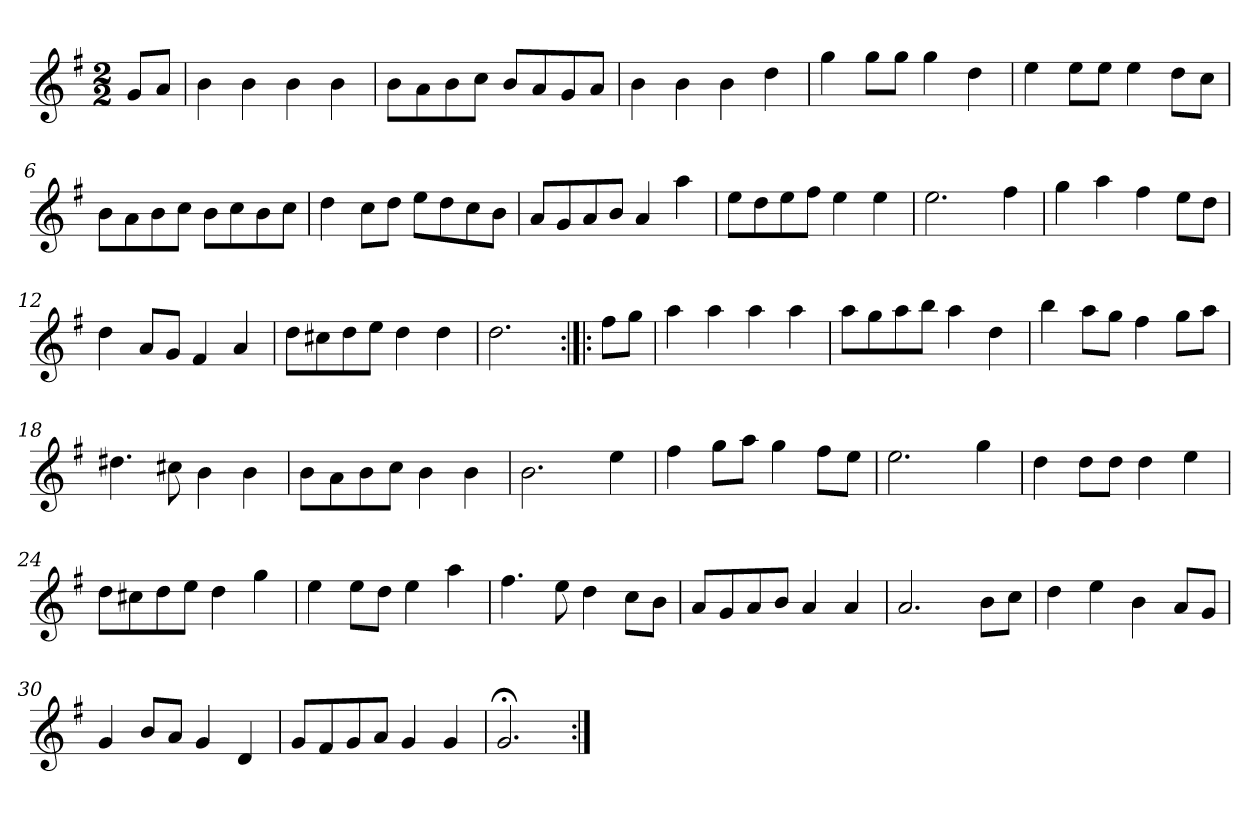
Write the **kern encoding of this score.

**kern
*part1
*staff1
*clefG2
*k[f#]
*G:
*M2/2
*MM120
=
8g/L
8a/J
=1
4b
4b
4b
4b
=2
8b\L
8a\
8b\
8cc\J
8b/L
8a/
8g/
8a/J
=3
4b
4b
4b
4dd
=4
4gg
8gg\L
8gg\J
4gg
4dd
=5
4ee
8ee\L
8ee\J
4ee
8dd\L
8cc\J
=6
8b\L
8a\
8b\
8cc\J
8b\L
8cc\
8b\
8cc\J
=7
4dd
8cc\L
8dd\J
8ee\L
8dd\
8cc\
8b\J
=8
8a/L
8g/
8a/
8b/J
4a
4aa
=9
8ee\L
8dd\
8ee\
8ff#\J
4ee
4ee
=10
2.ee
4ff#
=11
4gg
4aa
4ff#
8ee\L
8dd\J
=12
4dd
8a/L
8g/J
4f#
4a
=13
8dd\L
8cc#X\
8dd\
8ee\J
4dd
4dd
=14
2.dd
=:|!|:
8ff#\L
8gg\J
=15
4aa
4aa
4aa
4aa
=16
8aa\L
8gg\
8aa\
8bb\J
4aa
4dd
=17
4bb
8aa\L
8gg\J
4ff#
8gg\L
8aa\J
=18
4.dd#X
8cc#X
4b
4b
=19
8b\L
8a\
8b\
8cc\J
4b
4b
=20
2.b
4ee
=21
4ff#
8gg\L
8aa\J
4gg
8ff#\L
8ee\J
=22
2.ee
4gg
=23
4dd
8dd\L
8dd\J
4dd
4ee
=24
8dd\L
8cc#X\
8dd\
8ee\J
4dd
4gg
=25
4ee
8ee\L
8dd\J
4ee
4aa
=26
4.ff#
8ee
4dd
8cc\L
8b\J
=27
8a/L
8g/
8a/
8b/J
4a
4a
=28
2.a
8b\L
8cc\J
=29
4dd
4ee
4b
8a/L
8g/J
=30
4g
8b/L
8a/J
4g
4d
=31
8g/L
8f#/
8g/
8a/J
4g
4g
=32
2.g;<
=:|!
*-
